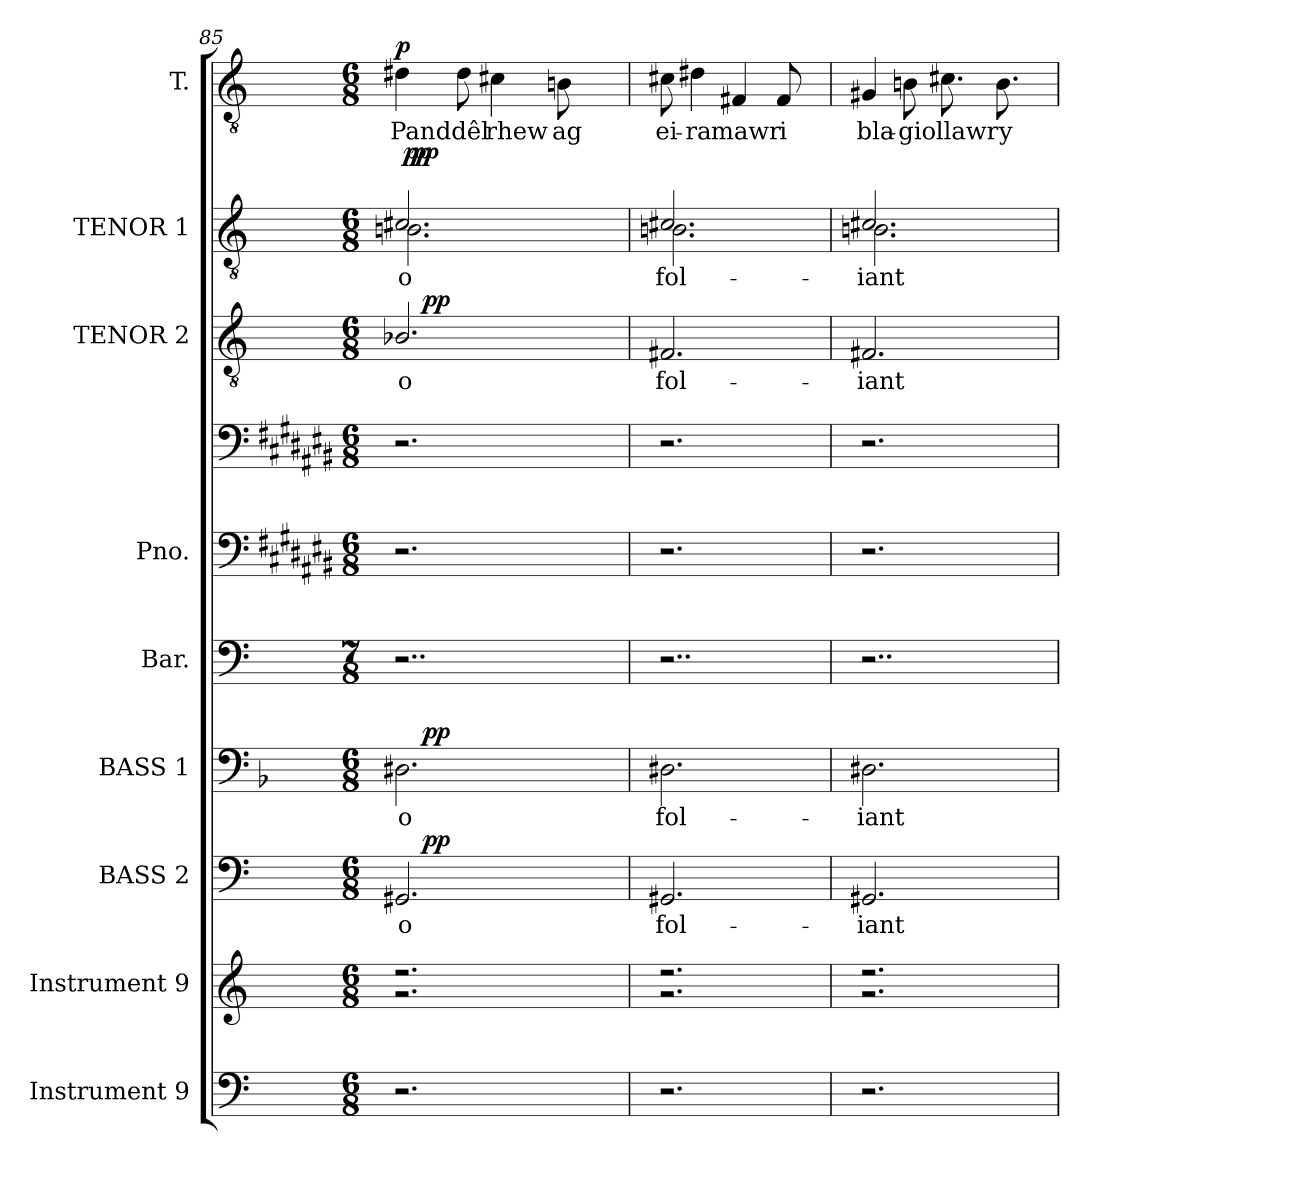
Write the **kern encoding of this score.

**kern	**kern	**kern	**text	**dynam	**kern	**text	**dynam	**kern	**kern	**kern	**kern	**text	**dynam	**kern	**text	**dynam	**kern	**text	**dynam
*part9	*part8	*part7	*part7	*part7	*part6	*part6	*part6	*part5	*part4	*part4	*part3	*part3	*part3	*part2	*part2	*part2	*part1	*part1	*part1
*staff10	*staff9	*staff8	*staff8	*staff8	*staff7	*staff7	*staff7	*staff6	*staff5	*staff4	*staff3	*staff3	*staff3	*staff2	*staff2	*staff2	*staff1	*staff1	*staff1
*I"Instrument 9	*I"Instrument 9	*I"BASS 2	*	*	*I"BASS 1	*	*	*I"Bar.	*I"Pno.	*	*I"TENOR 2	*	*	*I"TENOR 1	*	*	*I"T.	*	*
*	*	*I'B. 2	*	*	*I'B. 1	*	*	*I'Bar.	*	*	*I'T. 2	*	*	*I'T. 1	*	*	*	*	*
*clefF4	*clefG2	*clefF4	*	*	*clefF4	*	*	*clefF4	*clefF4	*clefF4	*clefGv2	*	*	*clefGv2	*	*	*clefGv2	*	*
*ITrd-3c-5	*ITrd-3c-5	*ITrd-3c-5	*	*	*ITrd-3c-5	*	*	*ITrd-3c-5	*ITrd-3c-5	*ITrd-3c-5	*ITrd-3c-5	*	*	*ITrd-3c-5	*	*	*ITrd-3c-5	*	*
*k[b-]	*k[b-]	*k[b-]	*	*	*k[b-e-]	*	*	*k[b-]	*k[f#c#g#d#a#e#]	*k[f#c#g#d#a#e#]	*k[b-]	*	*	*k[b-]	*	*	*k[b-]	*	*
*F:	*F:	*F:	*	*	*B-:	*	*	*F:	*F#:	*F#:	*F:	*	*	*F:	*	*	*F:	*	*
*M6/8	*M6/8	*M6/8	*	*	*M6/8	*	*	*M7/8	*M6/8	*M6/8	*M6/8	*	*	*M6/8	*	*	*M6/8	*	*
=85	=85	=85	=85	=85	=85	=85	=85	=85	=85	=85	=85	=85	=85	=85	=85	=85	=85	=85	=85
*	*^	*	*	*	*	*	*	*	*	*	*	*	*	*	*	*	*	*	*
!	!	!	!	!LO:LY:b:cj	!	!	!LO:LY:b:cj	!	!	!	!	!	!LO:LY:b:cj	!	!	!LO:LY:b:cj	!	!	!LO:LY:b:cj	!LO:DY:a
*	*	*	*^	*	*	*^	*	*	*	*	*	*^	*	*	*^	*	*	*	*	*
*	*	*	*	*	*	*	*	*	*	*	*	*	*	*	*	*	*	*	*^	*	*	*	*	*
*	*	*	*	*	*	*	*	*	*	*	*	*	*	*	*	*	*	*	*	*^	*	*	*	*	*
2.r	2.r	2.r	2.C#X/	16ryy	o	.	2.G#X\	16ryy	o	.	2..r	2.r	2.r	2.e-X/	16ryy	o	.	2.f#X/	2.en\	64ryy	32ryy	o	.	4g#X\	Pan	p
!	!	!	!	!	!	!	!	!	!	!	!	!	!	!	!	!	!	!	!	!	!	!	!LO:DY:b	!	!	!
.	.	.	.	.	.	.	.	.	.	.	.	.	.	.	.	.	.	.	.	2ryy	.	.	pp	.	.	.
!	!	!	!	!	!	!	!	!	!	!	!	!	!	!	!	!	!	!	!	!	!	!	!LO:DY:a	!	!	!
.	.	.	.	.	.	.	.	.	.	.	.	.	.	.	.	.	.	.	.	.	2ryy	.	pp	.	.	.
!	!	!	!	!	!	!LO:DY:a	!	!	!	!LO:DY:a	!	!	!	!	!	!	!LO:DY:a	!	!	!	!	!	!	!	!	!
.	.	.	.	2ryy	.	pp	.	2ryy	.	pp	.	.	.	.	2ryy	.	pp	.	.	.	.	.	.	.	.	.
!	!	!	!	!	!	!	!	!	!	!	!	!	!	!	!	!	!	!	!	!	!	!	!	!	!LO:LY:b:cj	!
.	.	.	.	.	.	.	.	.	.	.	.	.	.	.	.	.	.	.	.	.	.	.	.	8g#\	ddêl	.
!	!	!	!	!	!	!	!	!	!	!	!	!	!	!	!	!	!	!	!	!	!	!	!	!	!LO:LY:b:cj	!
.	.	.	.	.	.	.	.	.	.	.	.	.	.	.	.	.	.	.	.	.	.	.	.	4f#X\	rhew	.
.	.	.	.	.	.	.	.	.	.	.	.	.	.	.	.	.	.	.	.	4ryy	.	.	.	.	.	.
.	.	.	.	.	.	.	.	.	.	.	.	.	.	.	.	.	.	.	.	.	4ryy	.	.	.	.	.
.	.	.	.	4ryy	.	.	.	4ryy	.	.	.	.	.	.	4ryy	.	.	.	.	.	.	.	.	.	.	.
!	!	!	!	!	!	!	!	!	!	!	!	!	!	!	!	!	!	!	!	!	!	!	!	!	!LO:LY:b:cj	!
.	.	.	.	.	.	.	.	.	.	.	.	.	.	.	.	.	.	.	.	.	.	.	.	8en\	ag	.
8ryy	8ryy	8ryy	8ryy	.	.	.	8ryy	.	.	.	.	8ryy	8ryy	8ryy	.	.	.	8ryy	8ryy	.	.	.	.	8ryy	.	.
.	.	.	.	.	.	.	.	.	.	.	.	.	.	.	.	.	.	.	.	16..ryy	.	.	.	.	.	.
.	.	.	.	.	.	.	.	.	.	.	.	.	.	.	.	.	.	.	.	.	16.ryy	.	.	.	.	.
.	.	.	.	16ryy	.	.	.	16ryy	.	.	.	.	.	.	16ryy	.	.	.	.	.	.	.	.	.	.	.
=86	=86	=86	=86	=86	=86	=86	=86	=86	=86	=86	=86	=86	=86	=86	=86	=86	=86	=86	=86	=86	=86	=86	=86	=86	=86	=86
!	!	!	!	!	!LO:LY:b:cj	!	!	!	!LO:LY:b:cj	!	!	!	!	!	!	!LO:LY:b:cj	!	!	!	!	!	!LO:LY:b:cj	!	!	!LO:LY:b:cj	!
*	*	*	*v	*v	*	*	*	*	*	*	*	*	*	*v	*v	*	*	*	*v	*v	*v	*	*	*	*	*
*	*	*	*	*	*	*v	*v	*	*	*	*	*	*	*	*	*	*	*	*	*	*	*
2.r	2.r	2.r	2.C#X/	fol-	.	2.G#X\	fol-	.	2..r	2.r	2.r	2.Bn/	fol-	.	2.f#X/	2.en\	fol-	.	8f#X\	ei-	.
!	!	!	!	!	!	!	!	!	!	!	!	!	!	!	!	!	!	!	!	!LO:LY:b:cj	!
.	.	.	.	.	.	.	.	.	.	.	.	.	.	.	.	.	.	.	4g#X\	-ra	.
!	!	!	!	!	!	!	!	!	!	!	!	!	!	!	!	!	!	!	!	!LO:LY:b:cj	!
.	.	.	.	.	.	.	.	.	.	.	.	.	.	.	.	.	.	.	4Bn/	mawr	.
!	!	!	!	!	!	!	!	!	!	!	!	!	!	!	!	!	!	!	!	!LO:LY:b:cj	!
.	.	.	.	.	.	.	.	.	.	.	.	.	.	.	.	.	.	.	8B/	i	.
8ryy	8ryy	8ryy	8ryy	.	.	8ryy	.	.	.	8ryy	8ryy	8ryy	.	.	8ryy	8ryy	.	.	8ryy	.	.
=87	=87	=87	=87	=87	=87	=87	=87	=87	=87	=87	=87	=87	=87	=87	=87	=87	=87	=87	=87	=87	=87
!	!	!	!	!LO:LY:b:cj	!	!	!LO:LY:b:cj	!	!	!	!	!	!LO:LY:b:cj	!	!	!	!LO:LY:b:cj	!	!	!LO:LY:b:cj	!
2.r	2.r	2.r	2.C#X/	-iant	.	2.G#X\	-iant	.	2..r	2.r	2.r	2.Bn/	-iant	.	2.f#X/	2.en\	-iant	.	4c#X/	bla-	.
!	!	!	!	!	!	!	!	!	!	!	!	!	!	!	!	!	!	!	!	!LO:LY:b:cj	!
.	.	.	.	.	.	.	.	.	.	.	.	.	.	.	.	.	.	.	8en\	-gio	.
!	!	!	!	!	!	!	!	!	!	!	!	!	!	!	!	!	!	!	!	!LO:LY:b:cj	!
.	.	.	.	.	.	.	.	.	.	.	.	.	.	.	.	.	.	.	8.f#X\	llawr	.
!	!	!	!	!	!	!	!	!	!	!	!	!	!	!	!	!	!	!	!	!LO:LY:b:cj	!
.	.	.	.	.	.	.	.	.	.	.	.	.	.	.	.	.	.	.	8.e\	y	.
8ryy	8ryy	8ryy	8ryy	.	.	8ryy	.	.	.	8ryy	8ryy	8ryy	.	.	8ryy	8ryy	.	.	8ryy	.	.
*	*v	*v	*	*	*	*	*	*	*	*	*	*	*	*	*v	*v	*	*	*	*	*
=	=	=	=	=	=	=	=	=	=	=	=	=	=	=	=	=	=	=	=
*-	*-	*-	*-	*-	*-	*-	*-	*-	*-	*-	*-	*-	*-	*-	*-	*-	*-	*-	*-
